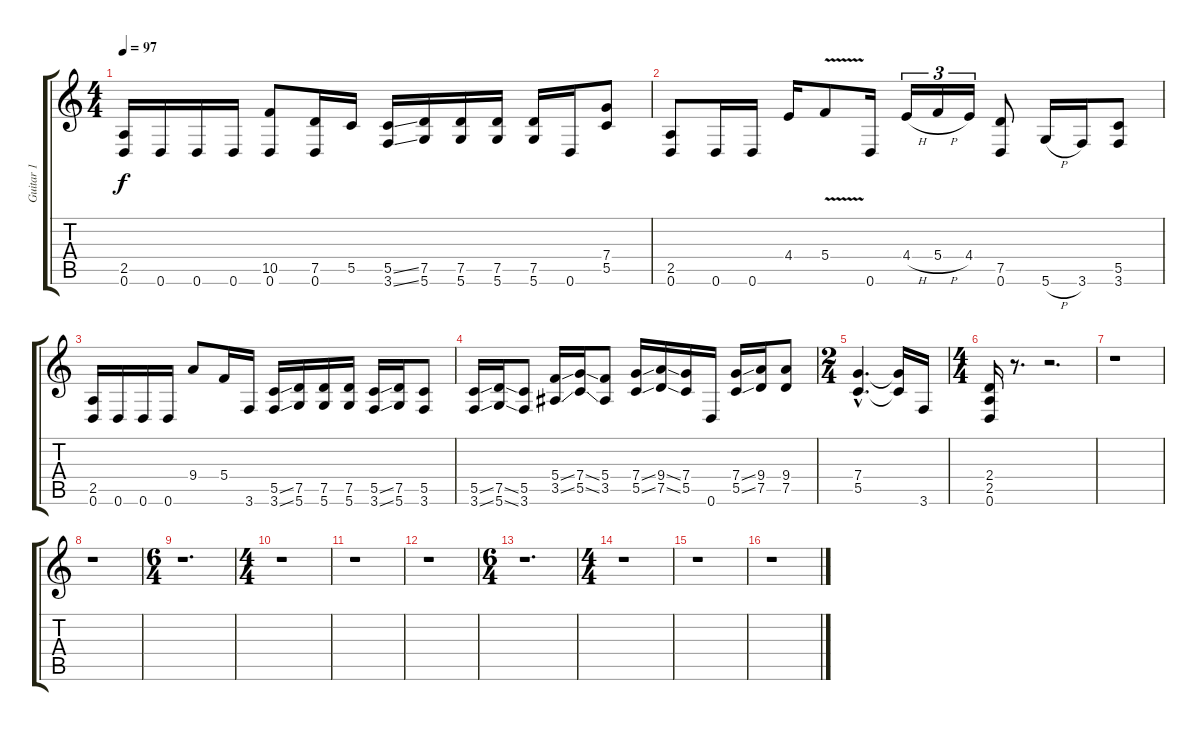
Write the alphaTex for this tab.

\track ("Guitar 1" "Guitar 1") {instrument overdrivenguitar}
\staff {score tabs}
\tuning (D4 A3 F3 C3 G2 D2) {hide}
\ts (4 4)
\tempo 97
\clef g2
\ks c
(2.5 0.6).16{dy f} 0.6.16 0.6.16 0.6.16 (10.5 0.6).8 (7.5 0.6).16 5.5.16 (5.5{ss} 3.6{ss}).16 (7.5 5.6).16 (7.5 5.6).16 (7.5 5.6).16 (7.5 5.6).16 0.6.16 (7.4 5.5).8 |
(2.5 0.6).8 0.6.16 0.6.16 4.4.16 5.4{v}.8 0.6.16 4.4{h}.16{tu (3 2)} 5.4{h}.16{tu (3 2)} 4.4.16{tu (3 2)} (7.5 0.6).8 5.6{h}.16 3.6.16 (5.5 3.6).8 |
(2.5 0.6).16 0.6.16 0.6.16 0.6.16 9.4.8 5.4.16 3.6.16 (5.5{ss} 3.6{ss}).16 (7.5 5.6).16 (7.5 5.6).16 (7.5 5.6).16 (5.5{ss} 3.6{ss}).16 (7.5 5.6).16 (5.5 3.6).8 |
(5.5{ss} 3.6{ss}).16 (7.5{ss} 5.6{ss}).16 (5.5 3.6).8 (5.4{ss} 3.5{ss}).16 (7.4{ss} 5.5{ss}).16 (5.4 3.5).8 (7.4{ss} 5.5{ss}).16 (9.4{ss} 7.5{ss}).16 (7.4 5.5).16 0.6.16 (7.4{ss} 5.5{ss}).16 (9.4 7.5).16 (9.4 7.5).8 |
\ts (2 4)
(7.4{hac} 5.5{hac}).4{d} (7.4{t} 5.5{t}).16 3.6.16 |
\ts (4 4)
(2.4 2.5 0.6).16 r.8{d} r.2{d} |
r.1 |
r.1 |
\ts (6 4)
r.1{d} |
\ts (4 4)
r.1 |
r.1 |
r.1 |
\ts (6 4)
r.1{d} |
\ts (4 4)
r.1 |
r.1 |
r.1
